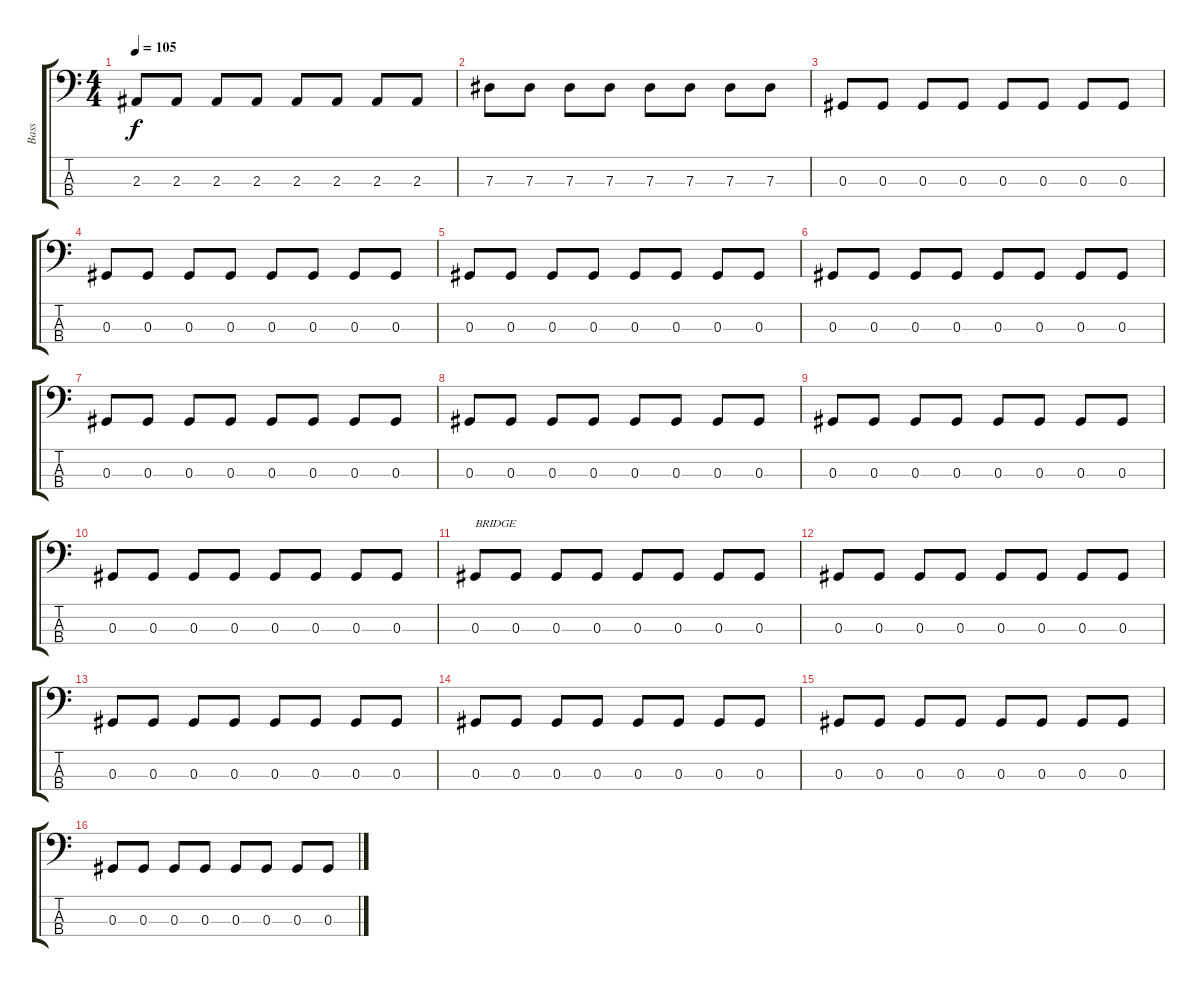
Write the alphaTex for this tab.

\track ("Bass" "Bass") {instrument electricbassfinger}
\staff {score tabs}
\tuning (Gb2 Db2 Ab1 Eb1) {hide}
\ts (4 4)
\tempo 105
\clef f4
\ks c
2.3.8{dy f} 2.3.8 2.3.8 2.3.8 2.3.8 2.3.8 2.3.8 2.3.8 |
7.3.8 7.3.8 7.3.8 7.3.8 7.3.8 7.3.8 7.3.8 7.3.8 |
0.3.8 0.3.8 0.3.8 0.3.8 0.3.8 0.3.8 0.3.8 0.3.8 |
0.3.8 0.3.8 0.3.8 0.3.8 0.3.8 0.3.8 0.3.8 0.3.8 |
0.3.8 0.3.8 0.3.8 0.3.8 0.3.8 0.3.8 0.3.8 0.3.8 |
0.3.8 0.3.8 0.3.8 0.3.8 0.3.8 0.3.8 0.3.8 0.3.8 |
0.3.8 0.3.8 0.3.8 0.3.8 0.3.8 0.3.8 0.3.8 0.3.8 |
0.3.8 0.3.8 0.3.8 0.3.8 0.3.8 0.3.8 0.3.8 0.3.8 |
0.3.8 0.3.8 0.3.8 0.3.8 0.3.8 0.3.8 0.3.8 0.3.8 |
0.3.8 0.3.8 0.3.8 0.3.8 0.3.8 0.3.8 0.3.8 0.3.8 |
0.3.8{txt "BRIDGE"} 0.3.8 0.3.8 0.3.8 0.3.8 0.3.8 0.3.8 0.3.8 |
0.3.8 0.3.8 0.3.8 0.3.8 0.3.8 0.3.8 0.3.8 0.3.8 |
0.3.8 0.3.8 0.3.8 0.3.8 0.3.8 0.3.8 0.3.8 0.3.8 |
0.3.8 0.3.8 0.3.8 0.3.8 0.3.8 0.3.8 0.3.8 0.3.8 |
0.3.8 0.3.8 0.3.8 0.3.8 0.3.8 0.3.8 0.3.8 0.3.8 |
0.3.8 0.3.8 0.3.8 0.3.8 0.3.8 0.3.8 0.3.8 0.3.8
